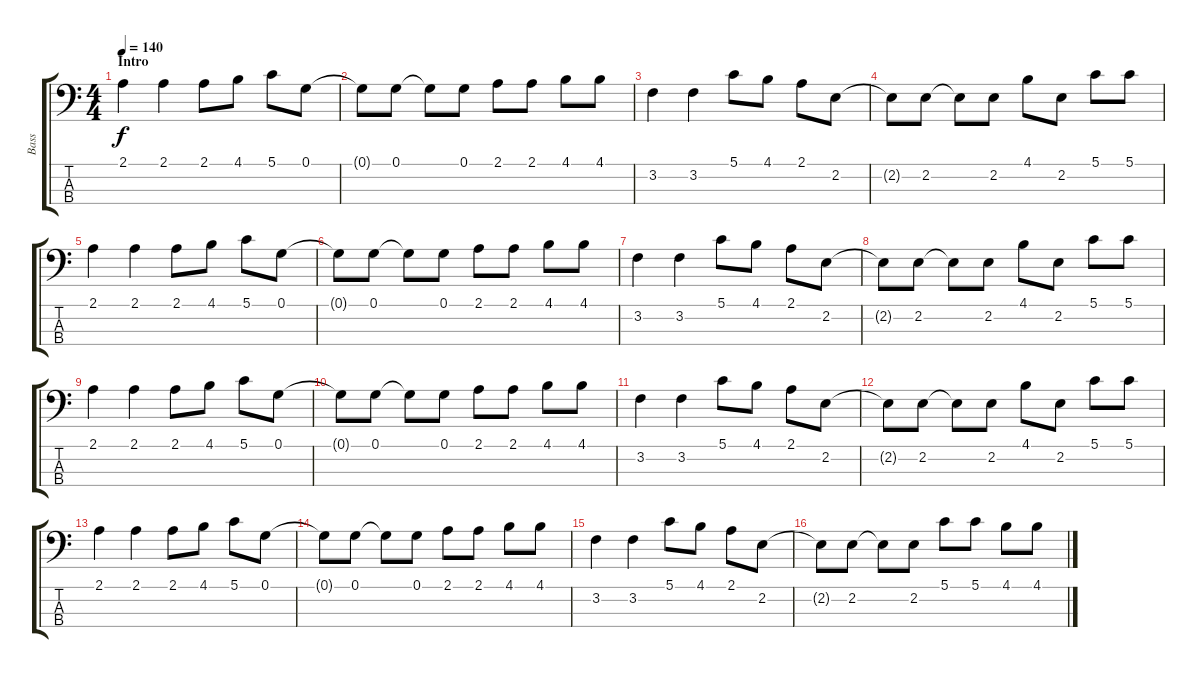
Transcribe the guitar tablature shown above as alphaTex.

\track ("Bass" "Bass") {instrument electricbassfinger}
\staff {score tabs}
\tuning (G2 D2 A1 E1) {hide}
\ts (4 4)
\section ("" "Intro")
\tempo 140
\clef f4
\ks c
2.1.4{dy f instrument electricbassfinger} 2.1.4 2.1.8 4.1.8 5.1.8 0.1.8 |
0.1{t}.8 0.1.8 0.1{t}.8 0.1.8 2.1.8 2.1.8 4.1.8 4.1.8 |
3.2.4 3.2.4 5.1.8 4.1.8 2.1.8 2.2.8 |
2.2{t}.8 2.2.8 2.2{t}.8 2.2.8 4.1.8 2.2.8 5.1.8 5.1.8 |
2.1.4 2.1.4 2.1.8 4.1.8 5.1.8 0.1.8 |
0.1{t}.8 0.1.8 0.1{t}.8 0.1.8 2.1.8 2.1.8 4.1.8 4.1.8 |
3.2.4 3.2.4 5.1.8 4.1.8 2.1.8 2.2.8 |
2.2{t}.8 2.2.8 2.2{t}.8 2.2.8 4.1.8 2.2.8 5.1.8 5.1.8 |
2.1.4 2.1.4 2.1.8 4.1.8 5.1.8 0.1.8 |
0.1{t}.8 0.1.8 0.1{t}.8 0.1.8 2.1.8 2.1.8 4.1.8 4.1.8 |
3.2.4 3.2.4 5.1.8 4.1.8 2.1.8 2.2.8 |
2.2{t}.8 2.2.8 2.2{t}.8 2.2.8 4.1.8 2.2.8 5.1.8 5.1.8 |
2.1.4 2.1.4 2.1.8 4.1.8 5.1.8 0.1.8 |
0.1{t}.8 0.1.8 0.1{t}.8 0.1.8 2.1.8 2.1.8 4.1.8 4.1.8 |
3.2.4 3.2.4 5.1.8 4.1.8 2.1.8 2.2.8 |
2.2{t}.8 2.2.8 2.2{t}.8 2.2.8 5.1.8 5.1.8 4.1.8 4.1.8
